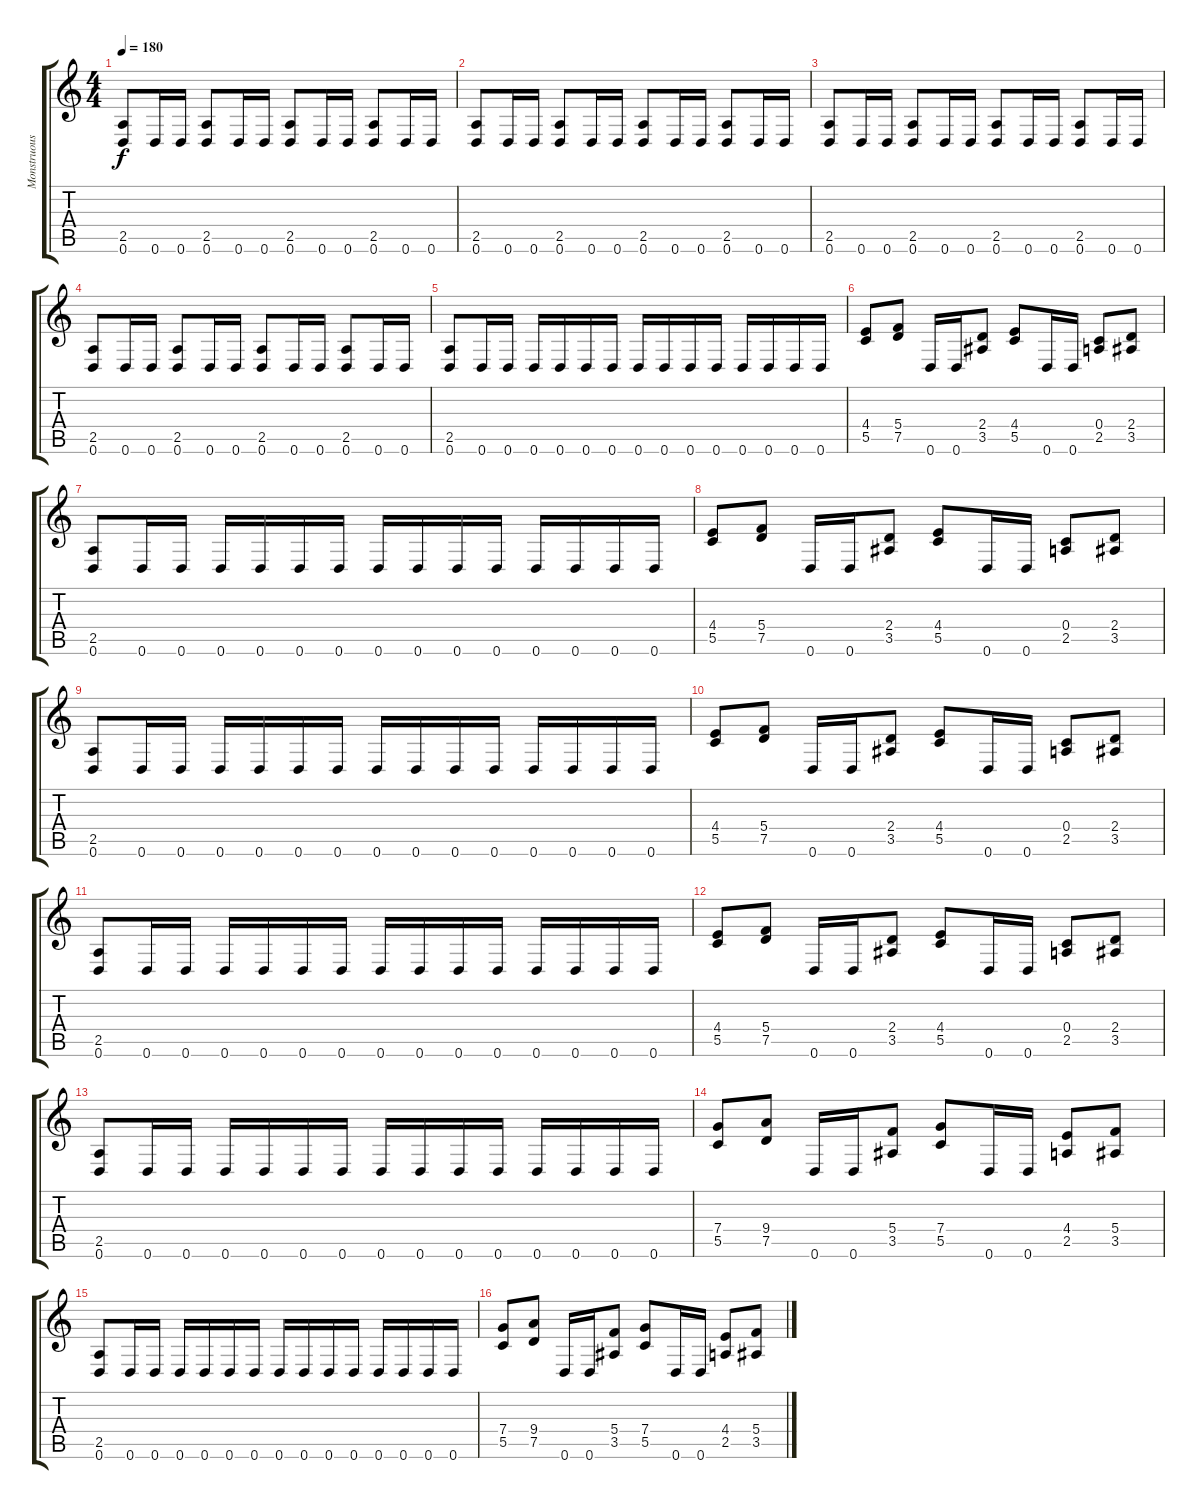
\track ("Monstruous Chords" "Monstruous") {instrument distortionguitar}
\staff {score tabs}
\tuning (D4 A3 F3 C3 G2 D2) {hide}
\ts (4 4)
\tempo 180
\clef g2
\ks c
(2.5 0.6).8{dy f} 0.6.16 0.6.16 (2.5 0.6).8 0.6.16 0.6.16 (2.5 0.6).8 0.6.16 0.6.16 (2.5 0.6).8 0.6.16 0.6.16 |
(2.5 0.6).8 0.6.16 0.6.16 (2.5 0.6).8 0.6.16 0.6.16 (2.5 0.6).8 0.6.16 0.6.16 (2.5 0.6).8 0.6.16 0.6.16 |
(2.5 0.6).8 0.6.16 0.6.16 (2.5 0.6).8 0.6.16 0.6.16 (2.5 0.6).8 0.6.16 0.6.16 (2.5 0.6).8 0.6.16 0.6.16 |
(2.5 0.6).8 0.6.16 0.6.16 (2.5 0.6).8 0.6.16 0.6.16 (2.5 0.6).8 0.6.16 0.6.16 (2.5 0.6).8 0.6.16 0.6.16 |
(2.5 0.6).8 0.6.16 0.6.16 0.6.16 0.6.16 0.6.16 0.6.16 0.6.16 0.6.16 0.6.16 0.6.16 0.6.16 0.6.16 0.6.16 0.6.16 |
(4.4 5.5).8 (5.4 7.5).8 0.6.16 0.6.16 (2.4 3.5).8 (4.4 5.5).8 0.6.16 0.6.16 (0.4 2.5).8 (2.4 3.5).8 |
(2.5 0.6).8 0.6.16 0.6.16 0.6.16 0.6.16 0.6.16 0.6.16 0.6.16 0.6.16 0.6.16 0.6.16 0.6.16 0.6.16 0.6.16 0.6.16 |
(4.4 5.5).8 (5.4 7.5).8 0.6.16 0.6.16 (2.4 3.5).8 (4.4 5.5).8 0.6.16 0.6.16 (0.4 2.5).8 (2.4 3.5).8 |
(2.5 0.6).8 0.6.16 0.6.16 0.6.16 0.6.16 0.6.16 0.6.16 0.6.16 0.6.16 0.6.16 0.6.16 0.6.16 0.6.16 0.6.16 0.6.16 |
(4.4 5.5).8 (5.4 7.5).8 0.6.16 0.6.16 (2.4 3.5).8 (4.4 5.5).8 0.6.16 0.6.16 (0.4 2.5).8 (2.4 3.5).8 |
(2.5 0.6).8 0.6.16 0.6.16 0.6.16 0.6.16 0.6.16 0.6.16 0.6.16 0.6.16 0.6.16 0.6.16 0.6.16 0.6.16 0.6.16 0.6.16 |
(4.4 5.5).8 (5.4 7.5).8 0.6.16 0.6.16 (2.4 3.5).8 (4.4 5.5).8 0.6.16 0.6.16 (0.4 2.5).8 (2.4 3.5).8 |
(2.5 0.6).8 0.6.16 0.6.16 0.6.16 0.6.16 0.6.16 0.6.16 0.6.16 0.6.16 0.6.16 0.6.16 0.6.16 0.6.16 0.6.16 0.6.16 |
(7.4 5.5).8 (9.4 7.5).8 0.6.16 0.6.16 (5.4 3.5).8 (7.4 5.5).8 0.6.16 0.6.16 (4.4 2.5).8 (5.4 3.5).8 |
(2.5 0.6).8 0.6.16 0.6.16 0.6.16 0.6.16 0.6.16 0.6.16 0.6.16 0.6.16 0.6.16 0.6.16 0.6.16 0.6.16 0.6.16 0.6.16 |
(7.4 5.5).8 (9.4 7.5).8 0.6.16 0.6.16 (5.4 3.5).8 (7.4 5.5).8 0.6.16 0.6.16 (4.4 2.5).8 (5.4 3.5).8
